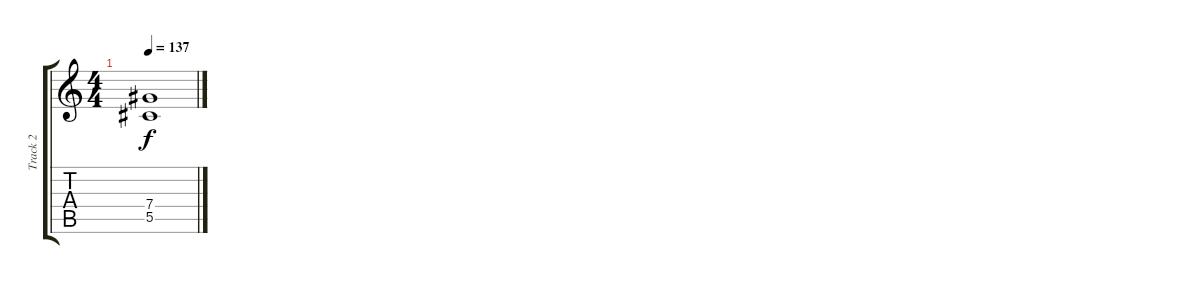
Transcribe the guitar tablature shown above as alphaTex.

\track ("Track 2" "Track 2") {instrument distortionguitar}
\staff {score tabs}
\tuning (Eb4 Bb3 Gb3 Db3 Ab2 Eb2) {hide}
\ts (4 4)
\tempo 137
\clef g2
\ks c
(7.4{t} 5.5{t}).1{dy f}
